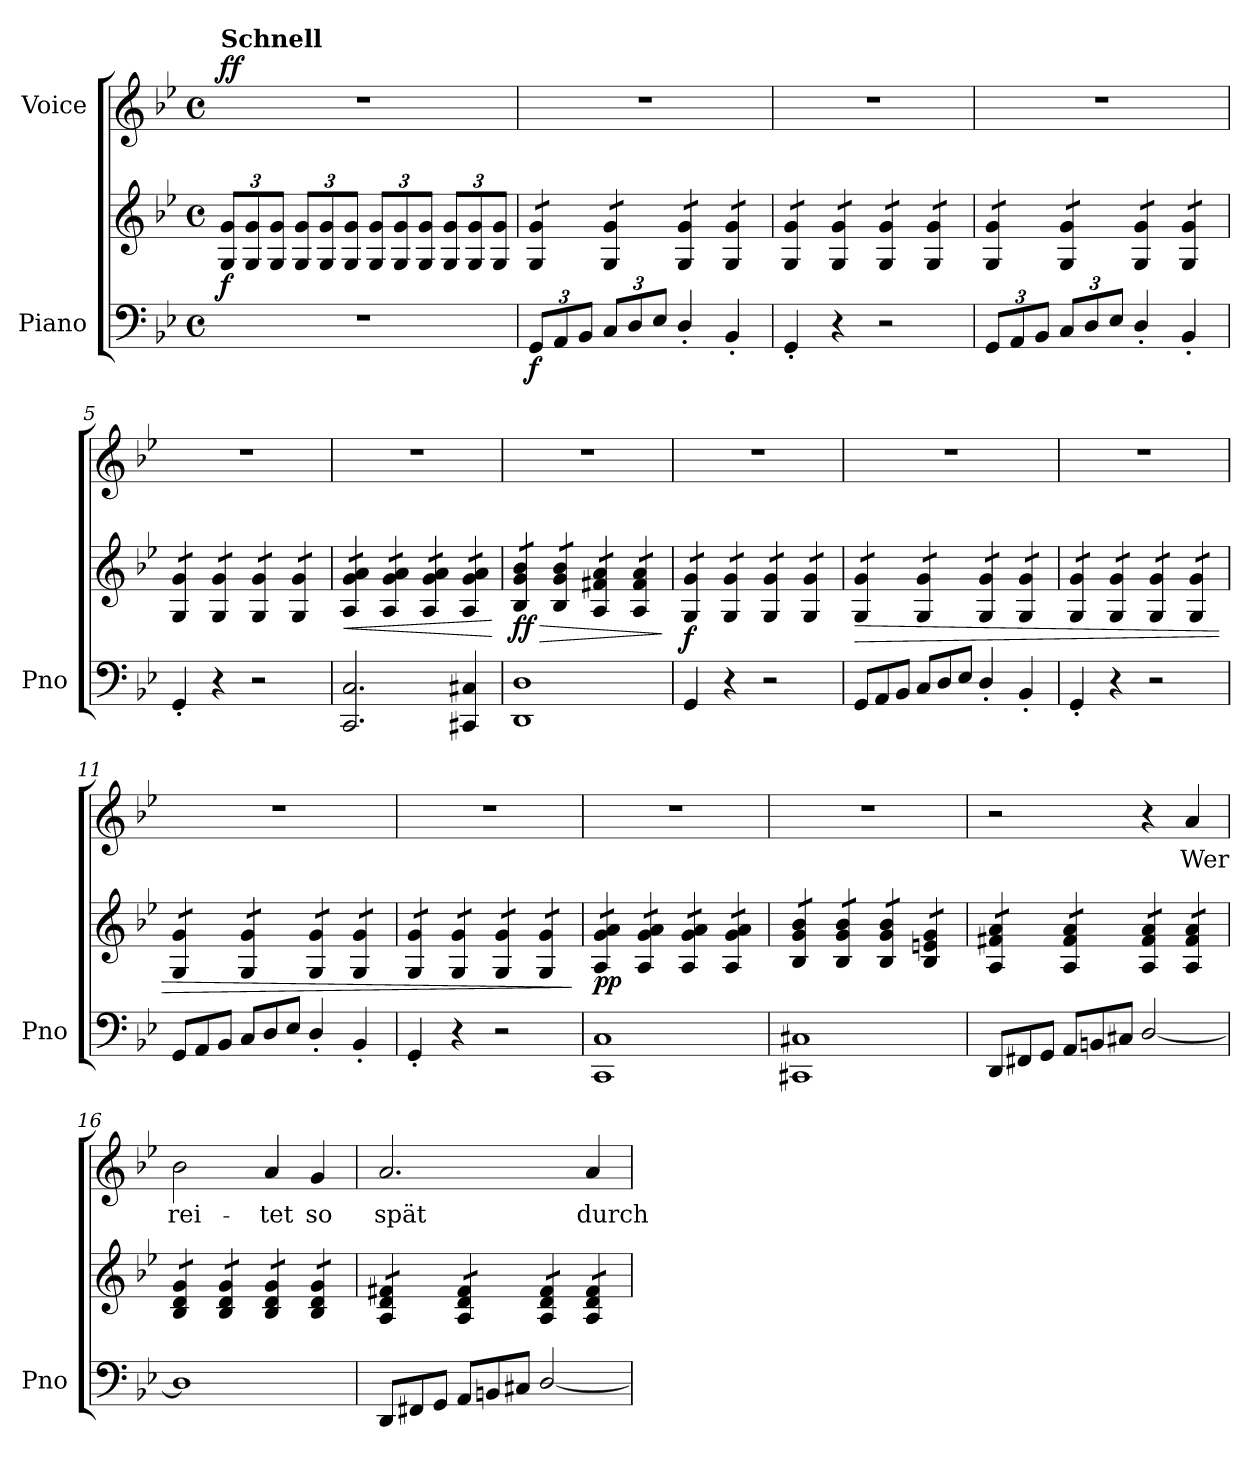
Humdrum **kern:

**kern	**kern	**dynam	**kern	**text	**dynam
*part2	*part2	*part2	*part1	*part1	*part1
*staff3	*staff2	*staff2/3	*staff1	*staff1	*staff1
*I"Piano	*	*	*I"Voice	*	*
*I'Pno	*	*	*	*	*
*clefF4	*clefG2	*	*clefG2	*	*
*k[b-e-]	*k[b-e-]	*	*k[b-e-]	*	*
*M4/4	*M4/4	*	*M4/4	*	*
*met(c)	*met(c)	*	*met(c)	*	*
*MM152	*MM152	*	*MM152	*	*
*	*Xbrackettup	*	*	*	*
=1	=1	=1	=1	=1	=1
!	!	!	!LO:TX:a:B:t=Schnell	!	!
!	!	!LO:DY:b	!	!	!LO:DY:b
1r	12G/ 12g/L	f	1r	.	ff
.	12G/ 12g/	.	.	.	.
.	12G/ 12g/J	.	.	.	.
.	12G/ 12g/L	.	.	.	.
.	12G/ 12g/	.	.	.	.
.	12G/ 12g/J	.	.	.	.
.	12G/ 12g/L	.	.	.	.
.	12G/ 12g/	.	.	.	.
.	12G/ 12g/J	.	.	.	.
.	12G/ 12g/L	.	.	.	.
.	12G/ 12g/	.	.	.	.
.	12G/ 12g/J	.	.	.	.
=2	=2	=2	=2	=2	=2
*Xbrackettup	*	*	*	*	*
!	!	!LO:DY:b=2	!	!	!
*	*tremolo	*	*	*	*
12GG/L	12G/ 12g/L	f	1r	.	.
12AA/	12G/ 12g/	.	.	.	.
12BB-/J	12G/ 12g/J	.	.	.	.
12C/L	12G/ 12g/L	.	.	.	.
12D/	12G/ 12g/	.	.	.	.
12E-/J	12G/ 12g/J	.	.	.	.
4D'/	12G/ 12g/L	.	.	.	.
.	12G/ 12g/	.	.	.	.
.	12G/ 12g/J	.	.	.	.
4BB-'/	12G/ 12g/L	.	.	.	.
.	12G/ 12g/	.	.	.	.
.	12G/ 12g/J	.	.	.	.
=3	=3	=3	=3	=3	=3
4GG'/	12G/ 12g/L	.	1r	.	.
.	12G/ 12g/	.	.	.	.
.	12G/ 12g/J	.	.	.	.
4r	12G/ 12g/L	.	.	.	.
.	12G/ 12g/	.	.	.	.
.	12G/ 12g/J	.	.	.	.
2r	12G/ 12g/L	.	.	.	.
.	12G/ 12g/	.	.	.	.
.	12G/ 12g/J	.	.	.	.
.	12G/ 12g/L	.	.	.	.
.	12G/ 12g/	.	.	.	.
.	12G/ 12g/J	.	.	.	.
=4	=4	=4	=4	=4	=4
12GG/L	12G/ 12g/L	.	1r	.	.
12AA/	12G/ 12g/	.	.	.	.
12BB-/J	12G/ 12g/J	.	.	.	.
12C/L	12G/ 12g/L	.	.	.	.
12D/	12G/ 12g/	.	.	.	.
12E-/J	12G/ 12g/J	.	.	.	.
4D'/	12G/ 12g/L	.	.	.	.
.	12G/ 12g/	.	.	.	.
.	12G/ 12g/J	.	.	.	.
4BB-'/	12G/ 12g/L	.	.	.	.
.	12G/ 12g/	.	.	.	.
.	12G/ 12g/J	.	.	.	.
=5	=5	=5	=5	=5	=5
4GG'/	12G/ 12g/L	.	1r	.	.
.	12G/ 12g/	.	.	.	.
.	12G/ 12g/J	.	.	.	.
4r	12G/ 12g/L	.	.	.	.
.	12G/ 12g/	.	.	.	.
.	12G/ 12g/J	.	.	.	.
2r	12G/ 12g/L	.	.	.	.
.	12G/ 12g/	.	.	.	.
.	12G/ 12g/J	.	.	.	.
.	12G/ 12g/L	.	.	.	.
.	12G/ 12g/	.	.	.	.
.	12G/ 12g/J	.	.	.	.
=6	=6	=6	=6	=6	=6
!	!	!LO:HP:b	!	!	!
2.CC/ 2.C/	12A/ 12g/ 12a/L	<	1r	.	.
.	12A/ 12g/ 12a/	.	.	.	.
.	12A/ 12g/ 12a/J	.	.	.	.
.	12A/ 12g/ 12a/L	.	.	.	.
.	12A/ 12g/ 12a/	.	.	.	.
.	12A/ 12g/ 12a/J	.	.	.	.
.	12A/ 12g/ 12a/L	.	.	.	.
.	12A/ 12g/ 12a/	.	.	.	.
.	12A/ 12g/ 12a/J	.	.	.	.
4CC#X/ 4C#X/	12A/ 12g/ 12a/L	.	.	.	.
.	12A/ 12g/ 12a/	.	.	.	.
.	12A/ 12g/ 12a/J	.	.	.	.
.	.	[	.	.	.
!!LO:LB:g=z
=7	=7	=7	=7	=7	=7
!	!	!LO:HP:b	!	!	!
!	!	!LO:DY:n=1:b	!	!	!
1DD 1D	12B-/ 12g/ 12b-/L	> ff	1r	.	.
.	12B-/ 12g/ 12b-/	.	.	.	.
.	12B-/ 12g/ 12b-/J	.	.	.	.
.	12B-/ 12g/ 12b-/L	.	.	.	.
.	12B-/ 12g/ 12b-/	.	.	.	.
.	12B-/ 12g/ 12b-/J	.	.	.	.
.	12A/ 12f#X/ 12a/L	.	.	.	.
.	12A/ 12f#X/ 12a/	.	.	.	.
.	12A/ 12f#X/ 12a/J	.	.	.	.
.	12A/ 12f#/ 12a/L	.	.	.	.
.	12A/ 12f#/ 12a/	.	.	.	.
.	12A/ 12f#/ 12a/J	.	.	.	.
.	.	]	.	.	.
=8	=8	=8	=8	=8	=8
!	!	!LO:DY:b	!	!	!
4GG/	12G/ 12g/L	f	1r	.	.
.	12G/ 12g/	.	.	.	.
.	12G/ 12g/J	.	.	.	.
4r	12G/ 12g/L	.	.	.	.
.	12G/ 12g/	.	.	.	.
.	12G/ 12g/J	.	.	.	.
2r	12G/ 12g/L	.	.	.	.
.	12G/ 12g/	.	.	.	.
.	12G/ 12g/J	.	.	.	.
.	12G/ 12g/L	.	.	.	.
.	12G/ 12g/	.	.	.	.
.	12G/ 12g/J	.	.	.	.
=9	=9	=9	=9	=9	=9
*Xtuplet	*	*	*	*	*
!	!	!LO:HP:b	!	!	!
12GG/L	12G/ 12g/L	>	1r	.	.
12AA/	12G/ 12g/	.	.	.	.
12BB-/J	12G/ 12g/J	.	.	.	.
12C/L	12G/ 12g/L	.	.	.	.
12D/	12G/ 12g/	.	.	.	.
12E-/J	12G/ 12g/J	.	.	.	.
4D'/	12G/ 12g/L	.	.	.	.
.	12G/ 12g/	.	.	.	.
.	12G/ 12g/J	.	.	.	.
4BB-'/	12G/ 12g/L	.	.	.	.
.	12G/ 12g/	.	.	.	.
.	12G/ 12g/J	.	.	.	.
=10	=10	=10	=10	=10	=10
4GG'/	12G/ 12g/L	.	1r	.	.
.	12G/ 12g/	.	.	.	.
.	12G/ 12g/J	.	.	.	.
4r	12G/ 12g/L	.	.	.	.
.	12G/ 12g/	.	.	.	.
.	12G/ 12g/J	.	.	.	.
2r	12G/ 12g/L	.	.	.	.
.	12G/ 12g/	.	.	.	.
.	12G/ 12g/J	.	.	.	.
.	12G/ 12g/L	.	.	.	.
.	12G/ 12g/	.	.	.	.
.	12G/ 12g/J	.	.	.	.
=11	=11	=11	=11	=11	=11
12GG/L	12G/ 12g/L	.	1r	.	.
12AA/	12G/ 12g/	.	.	.	.
12BB-/J	12G/ 12g/J	.	.	.	.
12C/L	12G/ 12g/L	.	.	.	.
12D/	12G/ 12g/	.	.	.	.
12E-/J	12G/ 12g/J	.	.	.	.
4D'/	12G/ 12g/L	.	.	.	.
.	12G/ 12g/	.	.	.	.
.	12G/ 12g/J	.	.	.	.
4BB-'/	12G/ 12g/L	.	.	.	.
.	12G/ 12g/	.	.	.	.
.	12G/ 12g/J	.	.	.	.
=12	=12	=12	=12	=12	=12
4GG'/	12G/ 12g/L	.	1r	.	.
.	12G/ 12g/	.	.	.	.
.	12G/ 12g/J	.	.	.	.
4r	12G/ 12g/L	.	.	.	.
.	12G/ 12g/	.	.	.	.
.	12G/ 12g/J	.	.	.	.
2r	12G/ 12g/L	.	.	.	.
.	12G/ 12g/	.	.	.	.
.	12G/ 12g/J	.	.	.	.
.	12G/ 12g/L	.	.	.	.
.	12G/ 12g/	.	.	.	.
.	12G/ 12g/J	.	.	.	.
.	.	]	.	.	.
=13	=13	=13	=13	=13	=13
*^	*	*	*	*	*
!	!	!	!LO:DY:b	!	!	!
1C	1CC	12A/ 12g/ 12a/L	pp	1r	.	.
.	.	12A/ 12g/ 12a/	.	.	.	.
.	.	12A/ 12g/ 12a/J	.	.	.	.
.	.	12A/ 12g/ 12a/L	.	.	.	.
.	.	12A/ 12g/ 12a/	.	.	.	.
.	.	12A/ 12g/ 12a/J	.	.	.	.
.	.	12A/ 12g/ 12a/L	.	.	.	.
.	.	12A/ 12g/ 12a/	.	.	.	.
.	.	12A/ 12g/ 12a/J	.	.	.	.
.	.	12A/ 12g/ 12a/L	.	.	.	.
.	.	12A/ 12g/ 12a/	.	.	.	.
.	.	12A/ 12g/ 12a/J	.	.	.	.
!!LO:LB:g=z
=14	=14	=14	=14	=14	=14	=14
1C#X	1CC#X	12B-/ 12g/ 12b-/L	.	1r	.	.
.	.	12B-/ 12g/ 12b-/	.	.	.	.
.	.	12B-/ 12g/ 12b-/J	.	.	.	.
.	.	12B-/ 12g/ 12b-/L	.	.	.	.
.	.	12B-/ 12g/ 12b-/	.	.	.	.
.	.	12B-/ 12g/ 12b-/J	.	.	.	.
.	.	12B-/ 12g/ 12b-/L	.	.	.	.
.	.	12B-/ 12g/ 12b-/	.	.	.	.
.	.	12B-/ 12g/ 12b-/J	.	.	.	.
.	.	12B-/ 12en/ 12g/L	.	.	.	.
.	.	12B-/ 12en/ 12g/	.	.	.	.
.	.	12B-/ 12en/ 12g/J	.	.	.	.
*v	*v	*	*	*	*	*
=15	=15	=15	=15	=15	=15
12DD/L	12A/ 12f#X/ 12a/L	.	2r	.	.
12FF#X/	12A/ 12f#X/ 12a/	.	.	.	.
12GG/J	12A/ 12f#X/ 12a/J	.	.	.	.
12AA/L	12A/ 12f#/ 12a/L	.	.	.	.
12BBn/	12A/ 12f#/ 12a/	.	.	.	.
12C#X/J	12A/ 12f#/ 12a/J	.	.	.	.
[2D/	12A/ 12f#/ 12a/L	.	4r	.	.
.	12A/ 12f#/ 12a/	.	.	.	.
.	12A/ 12f#/ 12a/J	.	.	.	.
!	!	!	!	!LO:LY:b	!
.	12A/ 12f#/ 12a/L	.	4a/	Wer	.
.	12A/ 12f#/ 12a/	.	.	.	.
.	12A/ 12f#/ 12a/J	.	.	.	.
=16	=16	=16	=16	=16	=16
!	!	!	!	!LO:LY:b	!
1D]	12B-/ 12d/ 12g/L	.	2b-\	rei-	.
.	12B-/ 12d/ 12g/	.	.	.	.
.	12B-/ 12d/ 12g/J	.	.	.	.
.	12B-/ 12d/ 12g/L	.	.	.	.
.	12B-/ 12d/ 12g/	.	.	.	.
.	12B-/ 12d/ 12g/J	.	.	.	.
!	!	!	!	!LO:LY:b	!
.	12B-/ 12d/ 12g/L	.	4a/	-tet	.
.	12B-/ 12d/ 12g/	.	.	.	.
.	12B-/ 12d/ 12g/J	.	.	.	.
!	!	!	!	!LO:LY:b	!
.	12B-/ 12d/ 12g/L	.	4g/	so	.
.	12B-/ 12d/ 12g/	.	.	.	.
.	12B-/ 12d/ 12g/J	.	.	.	.
=17	=17	=17	=17	=17	=17
!	!	!	!	!LO:LY:b	!
12DD/L	12A/ 12d/ 12f#X/L	.	2.a/	spät	.
12FF#X/	12A/ 12d/ 12f#X/	.	.	.	.
12GG/J	12A/ 12d/ 12f#X/J	.	.	.	.
12AA/L	12A/ 12d/ 12f#/L	.	.	.	.
12BBn/	12A/ 12d/ 12f#/	.	.	.	.
12C#X/J	12A/ 12d/ 12f#/J	.	.	.	.
[2D/	12A/ 12d/ 12f#/L	.	.	.	.
.	12A/ 12d/ 12f#/	.	.	.	.
.	12A/ 12d/ 12f#/J	.	.	.	.
!	!	!	!	!LO:LY:b	!
.	12A/ 12d/ 12f#/L	.	4a/	durch	.
.	12A/ 12d/ 12f#/	.	.	.	.
.	12A/ 12d/ 12f#/J	.	.	.	.
*	*Xtremolo	*	*	*	*
=	=	=	=	=	=
*-	*-	*-	*-	*-	*-
